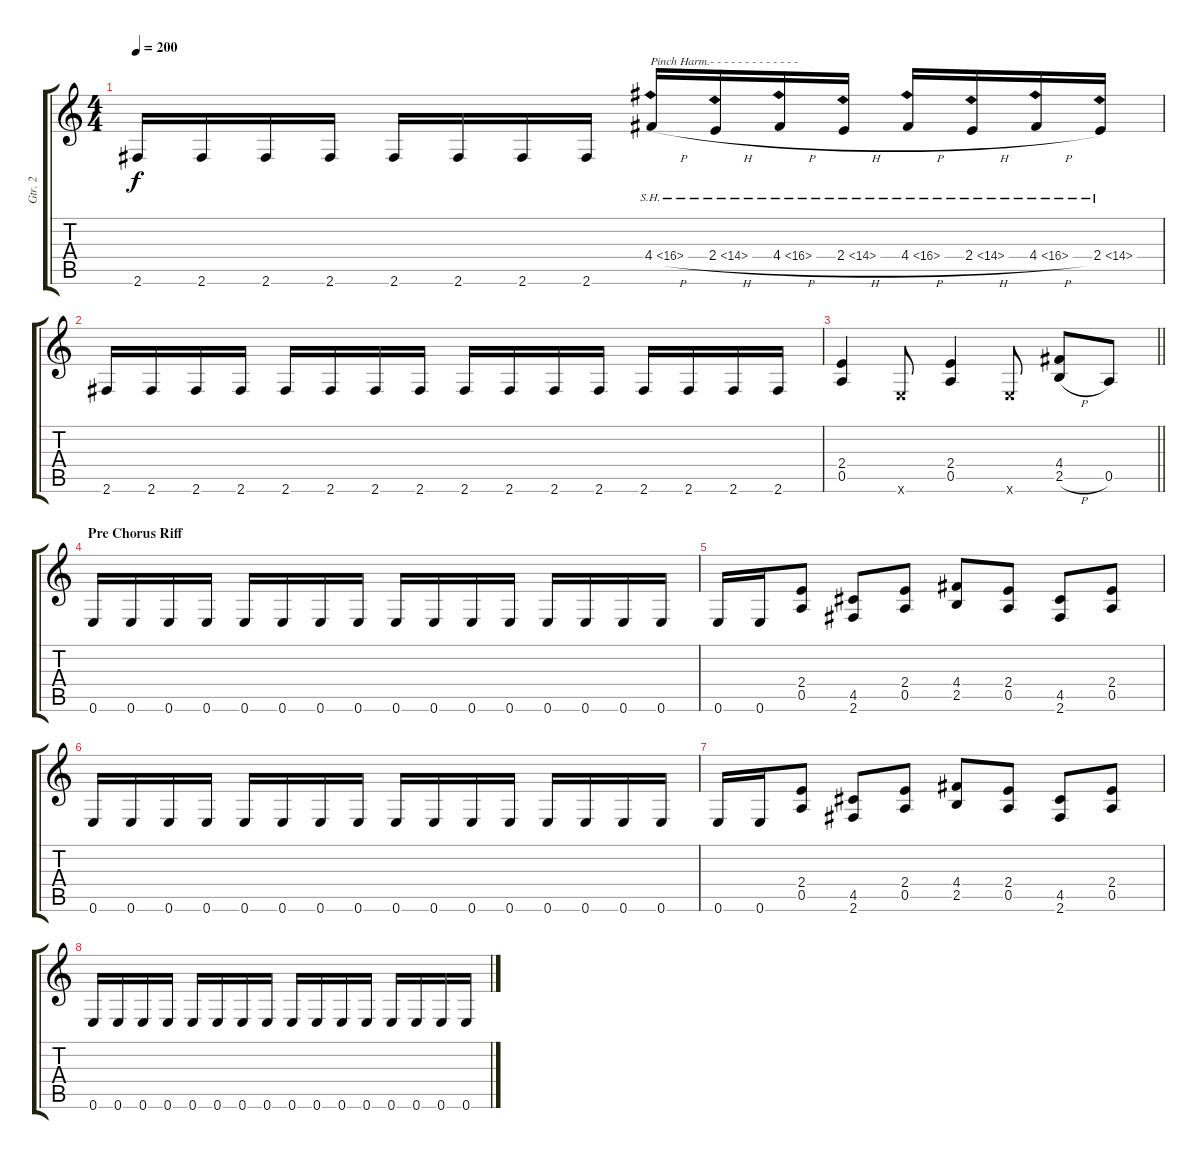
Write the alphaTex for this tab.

\track ("Gtr. 2" "Gtr. 2") {instrument distortionguitar}
\staff {score tabs}
\tuning (E4 B3 G3 D3 A2 E2) {hide}
\ts (4 4)
\tempo 200
\clef g2
\ks c
2.6.16{dy f} 2.6.16 2.6.16 2.6.16 2.6.16 2.6.16 2.6.16 2.6.16 4.4{sh 12 h}.16{txt "Pinch Harm.- - - - - - - - - - - - -"} 2.4{sh 12 h}.16 4.4{sh 12 h}.16 2.4{sh 12 h}.16 4.4{sh 12 h}.16 2.4{sh 12 h}.16 4.4{sh 12 h}.16 2.4{sh 12}.16 |
2.6.16 2.6.16 2.6.16 2.6.16 2.6.16 2.6.16 2.6.16 2.6.16 2.6.16 2.6.16 2.6.16 2.6.16 2.6.16 2.6.16 2.6.16 2.6.16 |
\barLineRight lightlight
(2.4 0.5).4 0.6{x}.8 (2.4 0.5).4 0.6{x}.8 (4.4 2.5{h}).8 0.5.8 |
\section ("" "Pre Chorus Riff")
0.6.16 0.6.16 0.6.16 0.6.16 0.6.16 0.6.16 0.6.16 0.6.16 0.6.16 0.6.16 0.6.16 0.6.16 0.6.16 0.6.16 0.6.16 0.6.16 |
0.6.16 0.6.16 (2.4 0.5).8 (4.5 2.6).8 (2.4 0.5).8 (4.4 2.5).8 (2.4 0.5).8 (4.5 2.6).8 (2.4 0.5).8 |
0.6.16 0.6.16 0.6.16 0.6.16 0.6.16 0.6.16 0.6.16 0.6.16 0.6.16 0.6.16 0.6.16 0.6.16 0.6.16 0.6.16 0.6.16 0.6.16 |
0.6.16 0.6.16 (2.4 0.5).8 (4.5 2.6).8 (2.4 0.5).8 (4.4 2.5).8 (2.4 0.5).8 (4.5 2.6).8 (2.4 0.5).8 |
0.6.16 0.6.16 0.6.16 0.6.16 0.6.16 0.6.16 0.6.16 0.6.16 0.6.16 0.6.16 0.6.16 0.6.16 0.6.16 0.6.16 0.6.16 0.6.16
